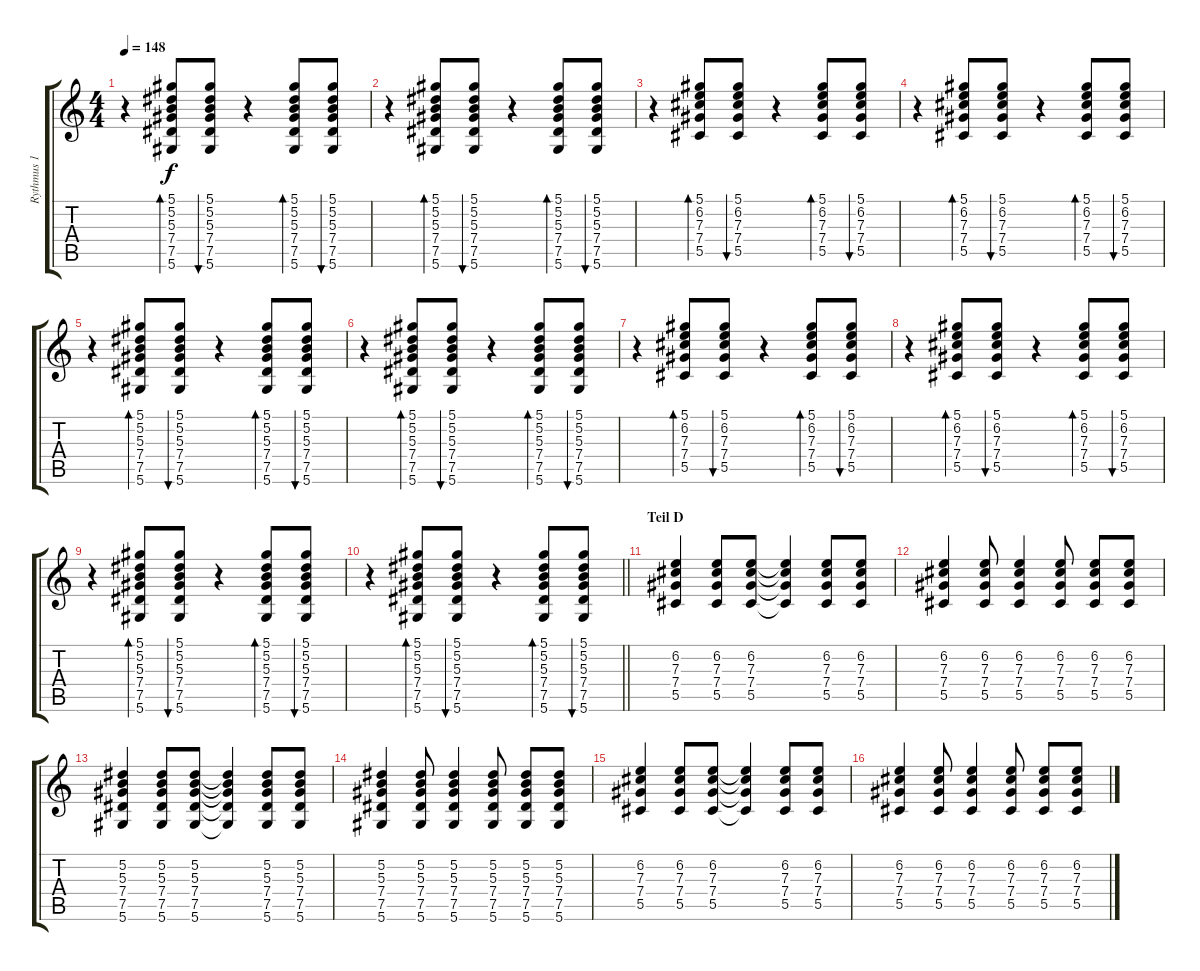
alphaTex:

\track ("Rythmus 1" "Rythmus 1") {instrument acousticguitarsteel}
\staff {score tabs}
\tuning (Eb4 Bb3 Gb3 Db3 Ab2 Eb2) {hide}
\ts (4 4)
\tempo 148
\clef g2
\ks c
r.4{dy f} (5.1 5.2 5.3 7.4 7.5 5.6).8{bd 60} (5.1 5.2 5.3 7.4 7.5 5.6).8{bu 60} r.4 (5.1 5.2 5.3 7.4 7.5 5.6).8{bd 60} (5.1 5.2 5.3 7.4 7.5 5.6).8{bu 60} |
r.4 (5.1 5.2 5.3 7.4 7.5 5.6).8{bd 60} (5.1 5.2 5.3 7.4 7.5 5.6).8{bu 60} r.4 (5.1 5.2 5.3 7.4 7.5 5.6).8{bd 60} (5.1 5.2 5.3 7.4 7.5 5.6).8{bu 60} |
r.4{volume 12} (5.1 6.2 7.3 7.4 5.5).8{bd 60} (5.1 6.2 7.3 7.4 5.5).8{bu 60} r.4 (5.1 6.2 7.3 7.4 5.5).8{bd 60} (5.1 6.2 7.3 7.4 5.5).8{bu 60} |
r.4 (5.1 6.2 7.3 7.4 5.5).8{bd 60} (5.1 6.2 7.3 7.4 5.5).8{bu 60} r.4 (5.1 6.2 7.3 7.4 5.5).8{bd 60} (5.1 6.2 7.3 7.4 5.5).8{bu 60} |
r.4 (5.1 5.2 5.3 7.4 7.5 5.6).8{bd 60} (5.1 5.2 5.3 7.4 7.5 5.6).8{bu 60} r.4 (5.1 5.2 5.3 7.4 7.5 5.6).8{bd 60} (5.1 5.2 5.3 7.4 7.5 5.6).8{bu 60} |
r.4 (5.1 5.2 5.3 7.4 7.5 5.6).8{bd 60} (5.1 5.2 5.3 7.4 7.5 5.6).8{bu 60} r.4 (5.1 5.2 5.3 7.4 7.5 5.6).8{bd 60} (5.1 5.2 5.3 7.4 7.5 5.6).8{bu 60} |
r.4{volume 12} (5.1 6.2 7.3 7.4 5.5).8{bd 60} (5.1 6.2 7.3 7.4 5.5).8{bu 60} r.4 (5.1 6.2 7.3 7.4 5.5).8{bd 60} (5.1 6.2 7.3 7.4 5.5).8{bu 60} |
r.4 (5.1 6.2 7.3 7.4 5.5).8{bd 60} (5.1 6.2 7.3 7.4 5.5).8{bu 60} r.4 (5.1 6.2 7.3 7.4 5.5).8{bd 60} (5.1 6.2 7.3 7.4 5.5).8{bu 60} |
r.4 (5.1 5.2 5.3 7.4 7.5 5.6).8{bd 60} (5.1 5.2 5.3 7.4 7.5 5.6).8{bu 60} r.4 (5.1 5.2 5.3 7.4 7.5 5.6).8{bd 60} (5.1 5.2 5.3 7.4 7.5 5.6).8{bu 60} |
\barLineRight lightlight
r.4 (5.1 5.2 5.3 7.4 7.5 5.6).8{bd 60} (5.1 5.2 5.3 7.4 7.5 5.6).8{bu 60} r.4 (5.1 5.2 5.3 7.4 7.5 5.6).8{bd 60} (5.1 5.2 5.3 7.4 7.5 5.6).8{bu 60} |
\section ("" "Teil D")
(6.2 7.3 7.4 5.5).4{volume 11} (6.2 7.3 7.4 5.5).8 (6.2 7.3 7.4 5.5).8 (6.2{t} 7.3{t} 7.4{t} 5.5{t}).4 (6.2 7.3 7.4 5.5).8 (6.2 7.3 7.4 5.5).8 |
(6.2 7.3 7.4 5.5).4 (6.2 7.3 7.4 5.5).8 (6.2 7.3 7.4 5.5).4 (6.2 7.3 7.4 5.5).8 (6.2 7.3 7.4 5.5).8 (6.2 7.3 7.4 5.5).8 |
(5.2 5.3 7.4 7.5 5.6).4 (5.2 5.3 7.4 7.5 5.6).8 (5.2 5.3 7.4 7.5 5.6).8 (5.2{t} 5.3{t} 7.4{t} 7.5{t} 5.6{t}).4 (5.2 5.3 7.4 7.5 5.6).8 (5.2 5.3 7.4 7.5 5.6).8 |
(5.2 5.3 7.4 7.5 5.6).4 (5.2 5.3 7.4 7.5 5.6).8 (5.2 5.3 7.4 7.5 5.6).4 (5.2 5.3 7.4 7.5 5.6).8 (5.2 5.3 7.4 7.5 5.6).8 (5.2 5.3 7.4 7.5 5.6).8 |
(6.2 7.3 7.4 5.5).4 (6.2 7.3 7.4 5.5).8 (6.2 7.3 7.4 5.5).8 (6.2{t} 7.3{t} 7.4{t} 5.5{t}).4 (6.2 7.3 7.4 5.5).8 (6.2 7.3 7.4 5.5).8 |
(6.2 7.3 7.4 5.5).4 (6.2 7.3 7.4 5.5).8 (6.2 7.3 7.4 5.5).4 (6.2 7.3 7.4 5.5).8 (6.2 7.3 7.4 5.5).8 (6.2 7.3 7.4 5.5).8
